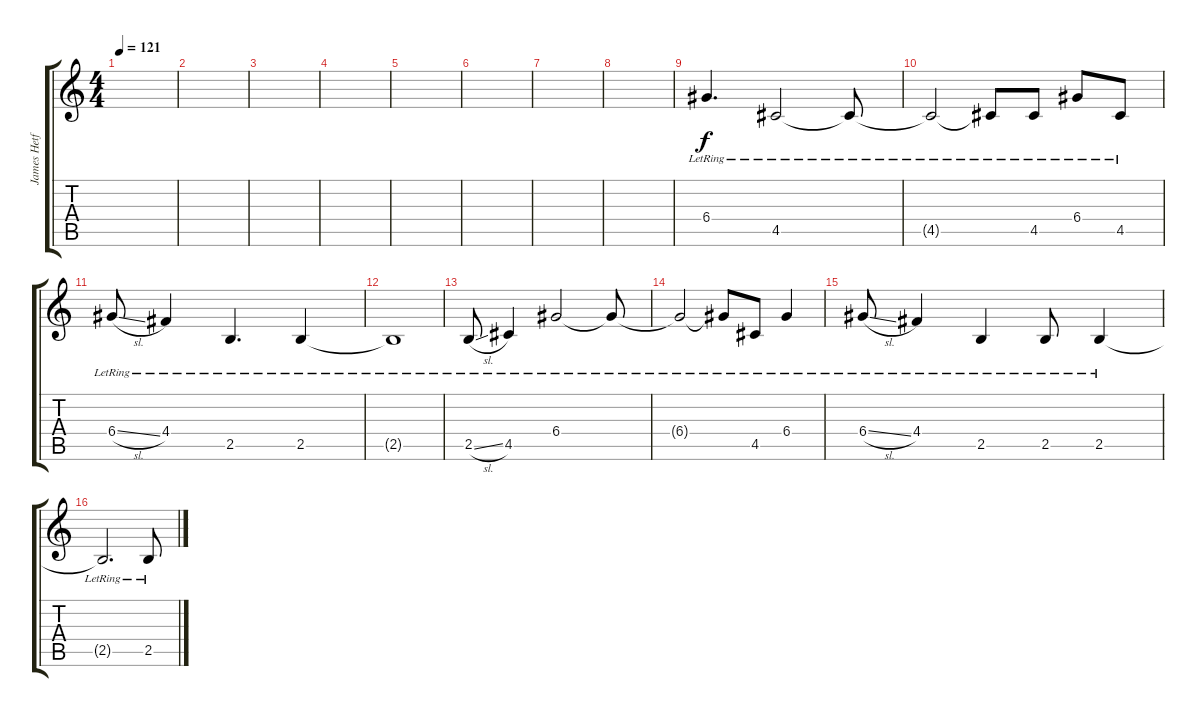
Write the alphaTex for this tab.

\track ("James Hetfield (Clean)" "James Hetf") {instrument electricguitarclean}
\staff {score tabs}
\tuning (E4 B3 G3 D3 A2 E2) {hide}
\ts (4 4)
\tempo 121
\clef g2
\ks c
|
|
|
|
|
|
|
|
6.4{lr}.4{d} 4.5{lr}.2 4.5{lr t}.8 |
4.5{lr t}.2 4.5{lr t}.8 4.5{lr}.8 6.4{lr}.8 4.5{lr}.8 |
6.4{sl lr}.8 4.4{lr}.4 2.5{lr}.4{d} 2.5{lr}.4 |
2.5{lr t}.1 |
2.5{sl lr}.8 4.5{lr}.4 6.4{lr}.2 6.4{lr t}.8 |
6.4{lr t}.2 6.4{lr t}.8 4.5{lr}.8 6.4{lr}.4 |
6.4{sl lr}.8 4.4{lr}.4 2.5{lr}.4 2.5{lr}.8 2.5{lr}.4 |
2.5{lr t}.2{d} 2.5{lr}.8
